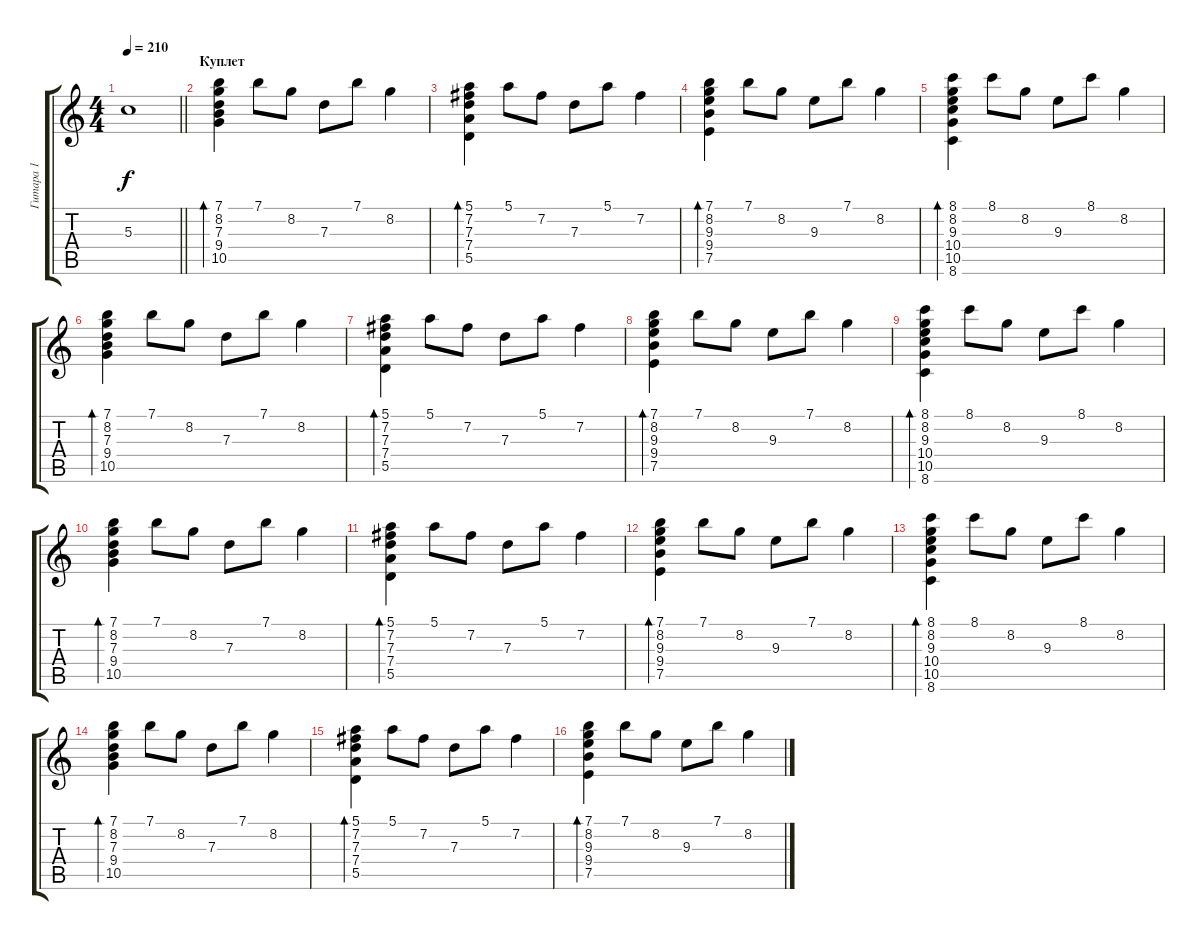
\track ("Гитара 1" "Гитара 1") {instrument electricguitarjazz}
\staff {score tabs}
\tuning (E4 B3 G3 D3 A2 E2) {hide}
\ts (4 4)
\tempo 210
\clef g2
\barLineRight lightlight
\ks c
5.3.1{dy f} |
\section ("" "Куплет")
(7.1 8.2 7.3 9.4 10.5).4{bd 60 instrument electricguitarjazz} 7.1.8 8.2.8 7.3.8 7.1.8 8.2.4 |
(5.1 7.2 7.3 7.4 5.5).4{bd 60} 5.1.8 7.2.8 7.3.8 5.1.8 7.2.4 |
(7.1 8.2 9.3 9.4 7.5).4{bd 60} 7.1.8 8.2.8 9.3.8 7.1.8 8.2.4 |
(8.1 8.2 9.3 10.4 10.5 8.6).4{bd 60} 8.1.8 8.2.8 9.3.8 8.1.8 8.2.4 |
(7.1 8.2 7.3 9.4 10.5).4{bd 60} 7.1.8 8.2.8 7.3.8 7.1.8 8.2.4 |
(5.1 7.2 7.3 7.4 5.5).4{bd 60} 5.1.8 7.2.8 7.3.8 5.1.8 7.2.4 |
(7.1 8.2 9.3 9.4 7.5).4{bd 60} 7.1.8 8.2.8 9.3.8 7.1.8 8.2.4 |
(8.1 8.2 9.3 10.4 10.5 8.6).4{bd 60} 8.1.8 8.2.8 9.3.8 8.1.8 8.2.4 |
(7.1 8.2 7.3 9.4 10.5).4{bd 60} 7.1.8 8.2.8 7.3.8 7.1.8 8.2.4 |
(5.1 7.2 7.3 7.4 5.5).4{bd 60} 5.1.8 7.2.8 7.3.8 5.1.8 7.2.4 |
(7.1 8.2 9.3 9.4 7.5).4{bd 60} 7.1.8 8.2.8 9.3.8 7.1.8 8.2.4 |
(8.1 8.2 9.3 10.4 10.5 8.6).4{bd 60} 8.1.8 8.2.8 9.3.8 8.1.8 8.2.4 |
(7.1 8.2 7.3 9.4 10.5).4{bd 60} 7.1.8 8.2.8 7.3.8 7.1.8 8.2.4 |
(5.1 7.2 7.3 7.4 5.5).4{bd 60} 5.1.8 7.2.8 7.3.8 5.1.8 7.2.4 |
(7.1 8.2 9.3 9.4 7.5).4{bd 60} 7.1.8 8.2.8 9.3.8 7.1.8 8.2.4
